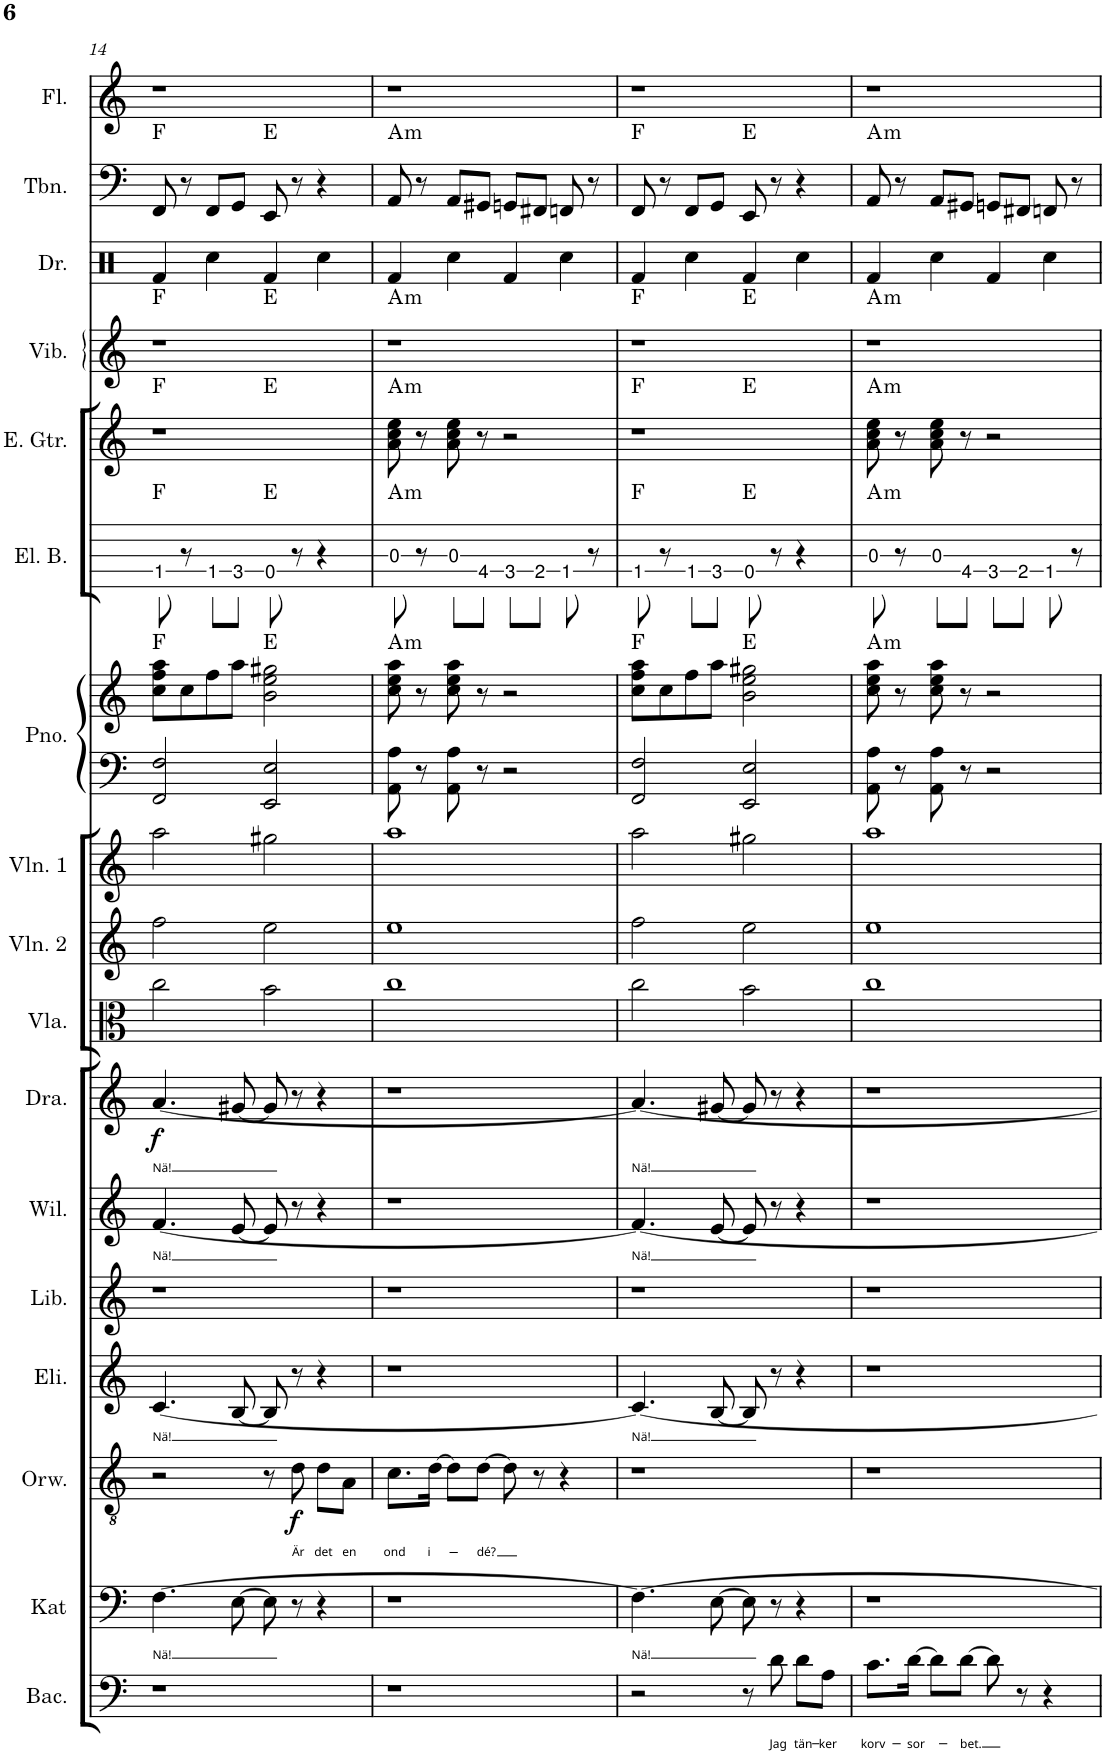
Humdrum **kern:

**kern	**text	**kern	**text	**kern	**text	**dynam	**kern	**text	**kern	**kern	**text	**kern	**text	**dynam	**kern	**kern	**kern	**kern	**kern	**harte	**kern	**kern	**kern	**harte	**kern	**kern	**harte	**kern
*part17	*part17	*part16	*part16	*part15	*part15	*part15	*part14	*part14	*part13	*part12	*part12	*part11	*part11	*part11	*part10	*part9	*part8	*part7	*part7	*part7	*part6	*part5	*part4	*part4	*part3	*part2	*part2	*part1
*staff18	*staff18	*staff17	*staff17	*staff16	*staff16	*staff16	*staff15	*staff15	*staff14	*staff13	*staff13	*staff12	*staff12	*staff12	*staff11	*staff10	*staff9	*staff8	*staff7	*	*staff6	*staff5	*staff4	*	*staff3	*staff2	*	*staff1
*I"Bacon	*	*I"Kat	*	*I"Orwen	*	*	*I"Elisabet	*	*I"Libby	*I"Wilma Shakespeare	*	*I"Drake	*	*	*I"Viola	*I"Violin 2	*I"Violin 1	*I"Piano	*	*	*I"5-str. Electric Bass	*I"Electric Guitar	*I"Vibraphone	*	*I"Drum Set	*I"Trombone	*	*I"Flute
*I'Bac.	*	*I'Kat	*	*I'Orw.	*	*	*I'Eli.	*	*I'Lib.	*I'Wil.	*	*I'Dra.	*	*	*I'Vla.	*I'Vln. 2	*I'Vln. 1	*I'Pno.	*	*	*I'El. B.	*I'E. Gtr.	*I'Vib.	*	*I'Dr.	*I'Tbn.	*	*I'Fl.
!!LO:PB:g=z
*clefF4	*	*clefF4	*	*clefGv2	*	*	*clefG2	*	*clefG2	*clefG2	*	*clefG2	*	*	*clefC3	*clefG2	*clefG2	*clefF4	*clefG2	*	*	*clefG2	*clefG2	*	*clefX	*clefF4	*	*clefG2
*	*	*	*	*Trd7c12	*	*	*	*	*	*	*	*	*	*	*	*	*	*	*	*	*Trd7c12	*Trd7c12	*	*	*	*	*	*Trd-7c-12
*k[]	*	*k[]	*	*k[]	*	*	*k[]	*	*k[]	*k[]	*	*k[]	*	*	*k[]	*k[]	*k[]	*k[]	*k[]	*	*k[]	*k[]	*k[]	*	*k[]	*k[]	*	*k[]
*M4/4	*	*M4/4	*	*M4/4	*	*	*M4/4	*	*M4/4	*M4/4	*	*M4/4	*	*	*M4/4	*M4/4	*M4/4	*M4/4	*M4/4	*	*M4/4	*M4/4	*M4/4	*	*M4/4	*M4/4	*	*M4/4
=14	=14	=14	=14	=14	=14	=14	=14	=14	=14	=14	=14	=14	=14	=14	=14	=14	=14	=14	=14	=14	=14	=14	=14	=14	=14	=14	=14	=14
!	!	!	!LO:LY:b	!	!	!	!	!LO:LY:b	!	!	!LO:LY:b	!	!LO:LY:b	!LO:DY:b	!	!	!	!	!	!	!	!	!	!	!	!	!	!
*	*	*	*	*	*	*	*	*	*	*	*	*	*	*	*	*	*	*	*	*	*	*	*^	*	*	*	*	*
1r	.	[4.F\	Nä!	2r	.	.	[4.c/	Nä!	1r	[4.f/	Nä!	[4.a/	Nä!	f	2cc\	2ff\	2aa\	2FF/ 2F/	8cc\ 8ff\ 8aa\L	F:maj	8FF\	1r	1r	2ryy	F:maj	4Rf/	8FF/	F:maj	1r
.	.	.	.	.	.	.	.	.	.	.	.	.	.	.	.	.	.	.	8cc\	.	8r	.	.	.	.	.	8r	.	.
.	.	.	.	.	.	.	.	.	.	.	.	.	.	.	.	.	.	.	8ff\	.	8FF\L	.	.	.	.	4Rcc\	8FF/L	.	.
.	.	[8E\	.	.	.	.	[8B/	.	.	[8e/	.	[8g#X/	.	.	.	.	.	.	8aa\J	.	8GG\J	.	.	.	.	.	8GG/J	.	.
.	.	8E\]	.	8r	.	.	8B/]	.	.	8e/]	.	8g#/]	.	.	2b\	2ee\	2gg#X\	2EE/ 2E/	2b\ 2ee\ 2gg#X\	E:maj	8EE\	.	.	2ryy	E:maj	4Rf/	8EE/	E:maj	.
!	!	!	!	!	!LO:LY:b	!LO:DY:b	!	!	!	!	!	!	!	!	!	!	!	!	!	!	!	!	!	!	!	!	!	!	!
.	.	8r	.	8d\	Är	f	8r	.	.	8r	.	8r	.	.	.	.	.	.	.	.	8r	.	.	.	.	.	8r	.	.
!	!	!	!	!	!LO:LY:b	!	!	!	!	!	!	!	!	!	!	!	!	!	!	!	!	!	!	!	!	!	!	!	!
.	.	4r	.	8d\L	det	.	4r	.	.	4r	.	4r	.	.	.	.	.	.	.	.	4r	.	.	.	.	4Rcc\	4r	.	.
!	!	!	!	!	!LO:LY:b	!	!	!	!	!	!	!	!	!	!	!	!	!	!	!	!	!	!	!	!	!	!	!	!
.	.	.	.	8A\J	en	.	.	.	.	.	.	.	.	.	.	.	.	.	.	.	.	.	.	.	.	.	.	.	.
=15	=15	=15	=15	=15	=15	=15	=15	=15	=15	=15	=15	=15	=15	=15	=15	=15	=15	=15	=15	=15	=15	=15	=15	=15	=15	=15	=15	=15	=15
!	!	!	!	!	!LO:LY:b	!	!	!	!	!	!	!	!	!	!	!	!	!	!	!LO:H:kt=m	!	!	!	!	!LO:H:kt=m	!	!	!LO:H:kt=m	!
*	*	*	*	*	*	*	*	*	*	*	*	*	*	*	*	*	*	*	*	*	*	*	*v	*v	*	*	*	*	*
1r	.	1r	.	8.c\L	ond	.	1r	.	1r	1r	.	1r	.	.	1cc	1ee	1aa	8AA\ 8A\	8cc\ 8ee\ 8aa\	A:min	8AA\	8a\ 8cc\ 8ee\	1r	A:min	4Rf/	8AA/	A:min	1r
.	.	.	.	.	.	.	.	.	.	.	.	.	.	.	.	.	.	8r	8r	.	8r	8r	.	.	.	8r	.	.
!	!	!	!	!	!LO:LY:b	!	!	!	!	!	!	!	!	!	!	!	!	!	!	!	!	!	!	!	!	!	!	!
.	.	.	.	[16d\Jk	i-	.	.	.	.	.	.	.	.	.	.	.	.	.	.	.	.	.	.	.	.	.	.	.
.	.	.	.	8d\L]	.	.	.	.	.	.	.	.	.	.	.	.	.	8AA\ 8A\	8cc\ 8ee\ 8aa\	.	8AA\L	8a\ 8cc\ 8ee\	.	.	4Rcc\	8AA/L	.	.
!	!	!	!	!	!LO:LY:b	!	!	!	!	!	!	!	!	!	!	!	!	!	!	!	!	!	!	!	!	!	!	!
.	.	.	.	[8d\J	-dé?	.	.	.	.	.	.	.	.	.	.	.	.	8r	8r	.	8GG#\J	8r	.	.	.	8GG#X/J	.	.
.	.	.	.	8d\]	.	.	.	.	.	.	.	.	.	.	.	.	.	2r	2r	.	8GG\L	2r	.	.	4Rf/	8GGn/L	.	.
.	.	.	.	8r	.	.	.	.	.	.	.	.	.	.	.	.	.	.	.	.	8FF#\J	.	.	.	.	8FF#X/J	.	.
.	.	.	.	4r	.	.	.	.	.	.	.	.	.	.	.	.	.	.	.	.	8FF\	.	.	.	4Rcc\	8FFn/	.	.
.	.	.	.	.	.	.	.	.	.	.	.	.	.	.	.	.	.	.	.	.	8r	.	.	.	.	8r	.	.
=16	=16	=16	=16	=16	=16	=16	=16	=16	=16	=16	=16	=16	=16	=16	=16	=16	=16	=16	=16	=16	=16	=16	=16	=16	=16	=16	=16	=16
!	!	!	!LO:LY:b	!	!	!	!	!LO:LY:b	!	!	!LO:LY:b	!	!LO:LY:b	!	!	!	!	!	!	!	!	!	!	!	!	!	!	!
*	*	*	*	*	*	*	*	*	*	*	*	*	*	*	*	*	*	*	*	*	*	*	*^	*	*	*	*	*
2r	.	4.F\_	Nä!	1r	.	.	4.c/_	Nä!	1r	4.f/_	Nä!	4.a/_	Nä!	.	2cc\	2ff\	2aa\	2FF/ 2F/	8cc\ 8ff\ 8aa\L	F:maj	8FF\	1r	1r	2ryy	F:maj	4Rf/	8FF/	F:maj	1r
.	.	.	.	.	.	.	.	.	.	.	.	.	.	.	.	.	.	.	8cc\	.	8r	.	.	.	.	.	8r	.	.
.	.	.	.	.	.	.	.	.	.	.	.	.	.	.	.	.	.	.	8ff\	.	8FF\L	.	.	.	.	4Rcc\	8FF/L	.	.
.	.	[8E\	.	.	.	.	[8B/	.	.	[8e/	.	[8g#X/	.	.	.	.	.	.	8aa\J	.	8GG\J	.	.	.	.	.	8GG/J	.	.
8r	.	8E\]	.	.	.	.	8B/]	.	.	8e/]	.	8g#/]	.	.	2b\	2ee\	2gg#X\	2EE/ 2E/	2b\ 2ee\ 2gg#X\	E:maj	8EE\	.	.	2ryy	E:maj	4Rf/	8EE/	E:maj	.
!	!LO:LY:b	!	!	!	!	!	!	!	!	!	!	!	!	!	!	!	!	!	!	!	!	!	!	!	!	!	!	!	!
8d\	Jag	8r	.	.	.	.	8r	.	.	8r	.	8r	.	.	.	.	.	.	.	.	8r	.	.	.	.	.	8r	.	.
!	!LO:LY:b	!	!	!	!	!	!	!	!	!	!	!	!	!	!	!	!	!	!	!	!	!	!	!	!	!	!	!	!
8d\L	tän-	4r	.	.	.	.	4r	.	.	4r	.	4r	.	.	.	.	.	.	.	.	4r	.	.	.	.	4Rcc\	4r	.	.
!	!LO:LY:b	!	!	!	!	!	!	!	!	!	!	!	!	!	!	!	!	!	!	!	!	!	!	!	!	!	!	!	!
8A\J	-ker	.	.	.	.	.	.	.	.	.	.	.	.	.	.	.	.	.	.	.	.	.	.	.	.	.	.	.	.
=17	=17	=17	=17	=17	=17	=17	=17	=17	=17	=17	=17	=17	=17	=17	=17	=17	=17	=17	=17	=17	=17	=17	=17	=17	=17	=17	=17	=17	=17
!	!LO:LY:b	!	!	!	!	!	!	!	!	!	!	!	!	!	!	!	!	!	!	!LO:H:kt=m	!	!	!	!	!LO:H:kt=m	!	!	!LO:H:kt=m	!
*	*	*	*	*	*	*	*	*	*	*	*	*	*	*	*	*	*	*	*	*	*	*	*v	*v	*	*	*	*	*
8.c\L	korv-	1r	.	1r	.	.	1r	.	1r	1r	.	1r	.	.	1cc	1ee	1aa	8AA\ 8A\	8cc\ 8ee\ 8aa\	A:min	8AA\	8a\ 8cc\ 8ee\	1r	A:min	4Rf/	8AA/	A:min	1r
.	.	.	.	.	.	.	.	.	.	.	.	.	.	.	.	.	.	8r	8r	.	8r	8r	.	.	.	8r	.	.
!	!LO:LY:b	!	!	!	!	!	!	!	!	!	!	!	!	!	!	!	!	!	!	!	!	!	!	!	!	!	!	!
[16d\Jk	-sor-	.	.	.	.	.	.	.	.	.	.	.	.	.	.	.	.	.	.	.	.	.	.	.	.	.	.	.
8d\L]	.	.	.	.	.	.	.	.	.	.	.	.	.	.	.	.	.	8AA\ 8A\	8cc\ 8ee\ 8aa\	.	8AA\L	8a\ 8cc\ 8ee\	.	.	4Rcc\	8AA/L	.	.
!	!LO:LY:b	!	!	!	!	!	!	!	!	!	!	!	!	!	!	!	!	!	!	!	!	!	!	!	!	!	!	!
[8d\J	-bet.	.	.	.	.	.	.	.	.	.	.	.	.	.	.	.	.	8r	8r	.	8GG#\J	8r	.	.	.	8GG#X/J	.	.
8d\]	.	.	.	.	.	.	.	.	.	.	.	.	.	.	.	.	.	2r	2r	.	8GG\L	2r	.	.	4Rf/	8GGn/L	.	.
8r	.	.	.	.	.	.	.	.	.	.	.	.	.	.	.	.	.	.	.	.	8FF#\J	.	.	.	.	8FF#X/J	.	.
4r	.	.	.	.	.	.	.	.	.	.	.	.	.	.	.	.	.	.	.	.	8FF\	.	.	.	4Rcc\	8FFn/	.	.
.	.	.	.	.	.	.	.	.	.	.	.	.	.	.	.	.	.	.	.	.	8r	.	.	.	.	8r	.	.
=	=	=	=	=	=	=	=	=	=	=	=	=	=	=	=	=	=	=	=	=	=	=	=	=	=	=	=	=
*-	*-	*-	*-	*-	*-	*-	*-	*-	*-	*-	*-	*-	*-	*-	*-	*-	*-	*-	*-	*-	*-	*-	*-	*-	*-	*-	*-	*-
